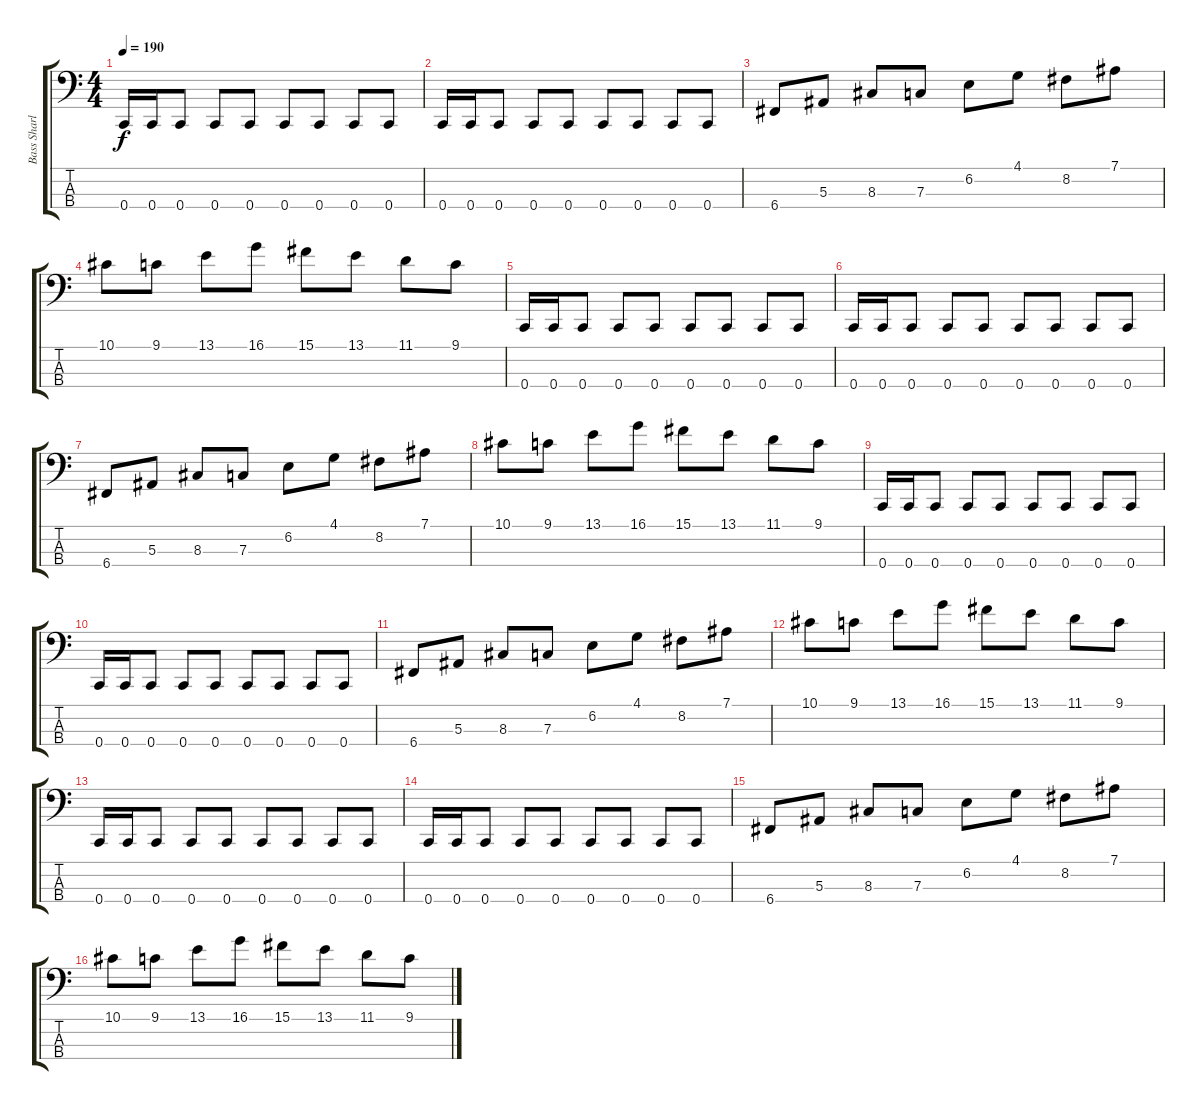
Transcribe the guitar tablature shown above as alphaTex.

\track ("Bass Sharlee" "Bass Sharl") {instrument electricbasspick}
\staff {score tabs}
\tuning (Eb2 Bb1 F1 C1) {hide}
\ts (4 4)
\tempo 190
\clef f4
\ks c
0.4.16{dy f} 0.4.16 0.4.8 0.4.8 0.4.8 0.4.8 0.4.8 0.4.8 0.4.8 |
0.4.16 0.4.16 0.4.8 0.4.8 0.4.8 0.4.8 0.4.8 0.4.8 0.4.8 |
6.4.8 5.3.8 8.3.8 7.3.8 6.2.8 4.1.8 8.2.8 7.1.8 |
10.1.8 9.1.8 13.1.8 16.1.8 15.1.8 13.1.8 11.1.8 9.1.8 |
0.4.16 0.4.16 0.4.8 0.4.8 0.4.8 0.4.8 0.4.8 0.4.8 0.4.8 |
0.4.16 0.4.16 0.4.8 0.4.8 0.4.8 0.4.8 0.4.8 0.4.8 0.4.8 |
6.4.8 5.3.8 8.3.8 7.3.8 6.2.8 4.1.8 8.2.8 7.1.8 |
10.1.8 9.1.8 13.1.8 16.1.8 15.1.8 13.1.8 11.1.8 9.1.8 |
0.4.16 0.4.16 0.4.8 0.4.8 0.4.8 0.4.8 0.4.8 0.4.8 0.4.8 |
0.4.16 0.4.16 0.4.8 0.4.8 0.4.8 0.4.8 0.4.8 0.4.8 0.4.8 |
6.4.8 5.3.8 8.3.8 7.3.8 6.2.8 4.1.8 8.2.8 7.1.8 |
10.1.8 9.1.8 13.1.8 16.1.8 15.1.8 13.1.8 11.1.8 9.1.8 |
0.4.16 0.4.16 0.4.8 0.4.8 0.4.8 0.4.8 0.4.8 0.4.8 0.4.8 |
0.4.16 0.4.16 0.4.8 0.4.8 0.4.8 0.4.8 0.4.8 0.4.8 0.4.8 |
6.4.8 5.3.8 8.3.8 7.3.8 6.2.8 4.1.8 8.2.8 7.1.8 |
10.1.8 9.1.8 13.1.8 16.1.8 15.1.8 13.1.8 11.1.8 9.1.8
